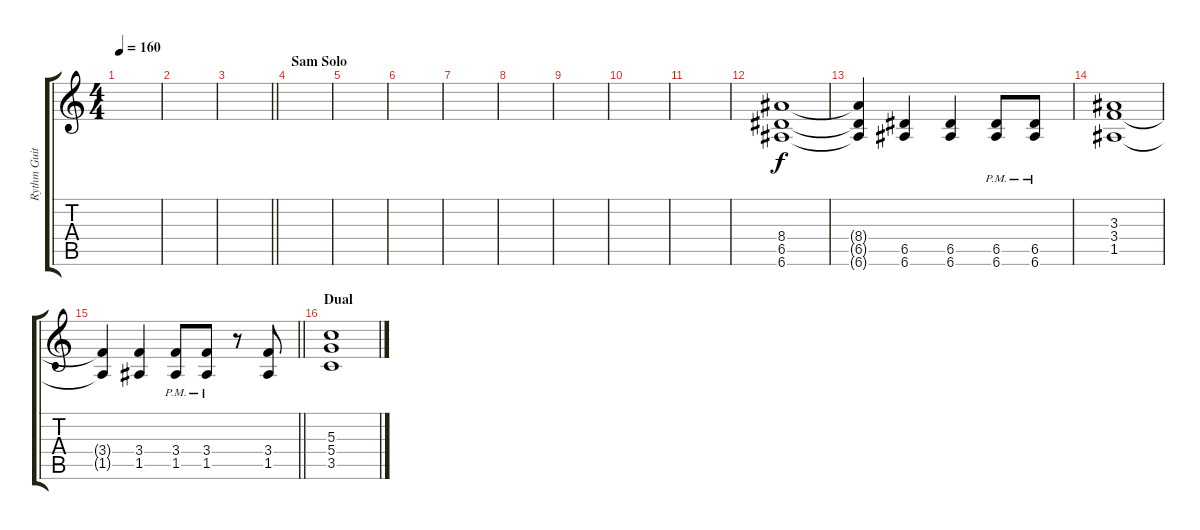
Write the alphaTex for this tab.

\track ("Rythm Guitar - Li / Sam" "Rythm Guit") {instrument distortionguitar}
\staff {score tabs}
\tuning (E4 B3 G3 D3 A2 E2) {hide}
\ts (4 4)
\tempo 160
\clef g2
\ks c
|
|
\barLineRight lightlight
|
\section ("" "Sam Solo")
|
|
|
|
|
|
|
|
(8.4 6.5 6.6).1{volume 16} |
(8.4{t} 6.5{t} 6.6{t}).4 (6.5 6.6).4 (6.5 6.6).4 (6.5{pm} 6.6).8 (6.5{pm} 6.6).8 |
(3.3 3.4 1.5).1 |
\barLineRight lightlight
(3.4{t} 1.5{t}).4 (3.4 1.5).4 (3.4{pm} 1.5{pm}).8 (3.4{pm} 1.5{pm}).8 r.8 (3.4 1.5).8 |
\section ("" "Dual")
(5.3 5.4 3.5).1
